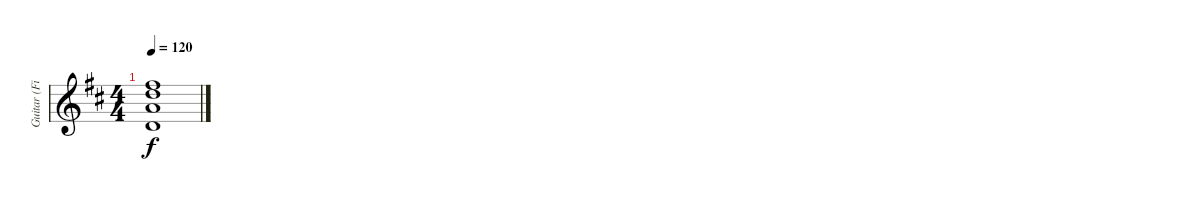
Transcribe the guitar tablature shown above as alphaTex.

\track ("Guitar (Fill Ins)" "Guitar (Fi") {instrument acousticguitarnylon}
\staff {score}
\tuning (E4 B3 G3 D3 A2 E2) {hide}
\ts (4 4)
\tempo 120
\clef g2
\ks d
(2.1 3.2 2.3 0.4).1{bd 60 dy f}
